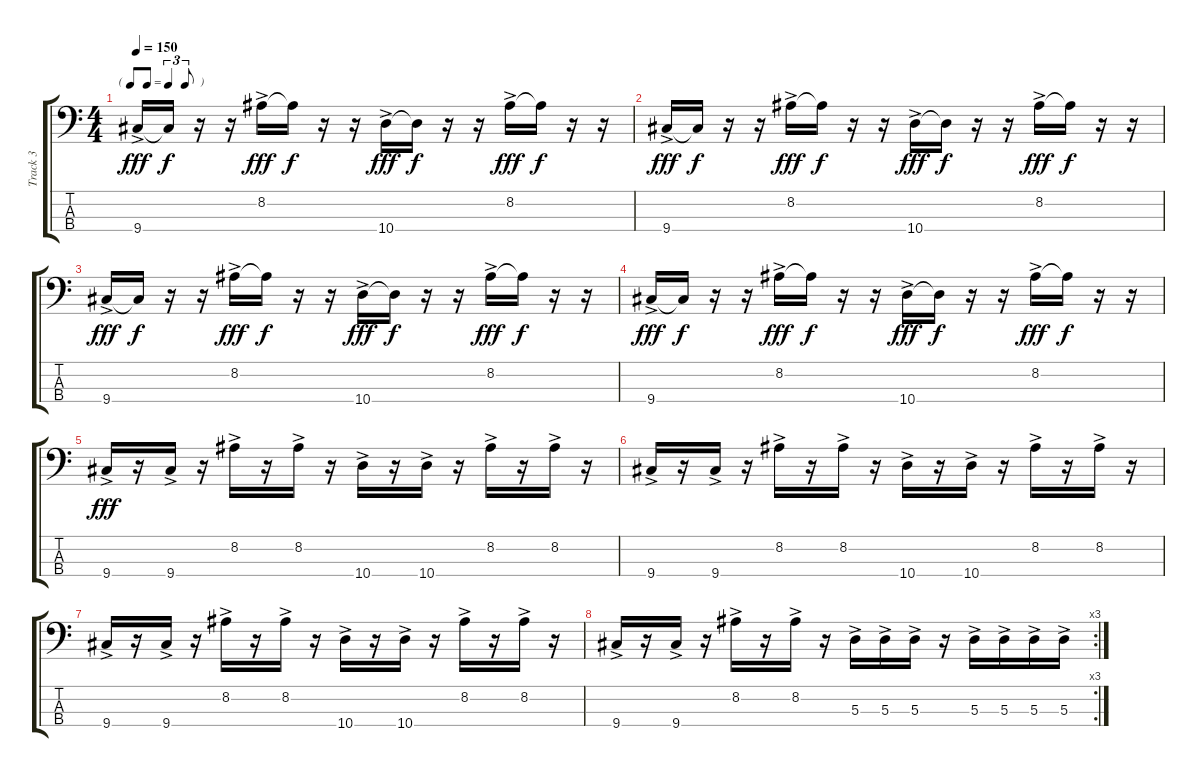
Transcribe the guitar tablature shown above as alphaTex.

\track ("Track 3" "Track 3") {instrument electricbasspick}
\staff {score tabs}
\tuning (G2 D2 A1 E1) {hide}
\ts (4 4)
\tf triplet8th
\tempo 150
\clef f4
\ks c
9.4{ac}.16{dy fff} 9.4{t}.16{dy f} r.16 r.16 8.2{ac}.16{dy fff} 8.2{t}.16{dy f} r.16 r.16 10.4{ac}.16{dy fff} 10.4{t}.16{dy f} r.16 r.16 8.2{ac}.16{dy fff} 8.2{t}.16{dy f} r.16 r.16 |
9.4{ac}.16{dy fff} 9.4{t}.16{dy f} r.16 r.16 8.2{ac}.16{dy fff} 8.2{t}.16{dy f} r.16 r.16 10.4{ac}.16{dy fff} 10.4{t}.16{dy f} r.16 r.16 8.2{ac}.16{dy fff} 8.2{t}.16{dy f} r.16 r.16 |
9.4{ac}.16{dy fff} 9.4{t}.16{dy f} r.16 r.16 8.2{ac}.16{dy fff} 8.2{t}.16{dy f} r.16 r.16 10.4{ac}.16{dy fff} 10.4{t}.16{dy f} r.16 r.16 8.2{ac}.16{dy fff} 8.2{t}.16{dy f} r.16 r.16 |
9.4{ac}.16{dy fff} 9.4{t}.16{dy f} r.16 r.16 8.2{ac}.16{dy fff} 8.2{t}.16{dy f} r.16 r.16 10.4{ac}.16{dy fff} 10.4{t}.16{dy f} r.16 r.16 8.2{ac}.16{dy fff} 8.2{t}.16{dy f} r.16 r.16 |
9.4{ac}.16{dy fff} r.16 9.4{ac}.16 r.16 8.2{ac}.16 r.16 8.2{ac}.16 r.16 10.4{ac}.16 r.16 10.4{ac}.16 r.16 8.2{ac}.16 r.16 8.2{ac}.16 r.16 |
9.4{ac}.16 r.16 9.4{ac}.16 r.16 8.2{ac}.16 r.16 8.2{ac}.16 r.16 10.4{ac}.16 r.16 10.4{ac}.16 r.16 8.2{ac}.16 r.16 8.2{ac}.16 r.16 |
9.4{ac}.16 r.16 9.4{ac}.16 r.16 8.2{ac}.16 r.16 8.2{ac}.16 r.16 10.4{ac}.16 r.16 10.4{ac}.16 r.16 8.2{ac}.16 r.16 8.2{ac}.16 r.16 |
\rc 3
9.4{ac}.16 r.16 9.4{ac}.16 r.16 8.2{ac}.16 r.16 8.2{ac}.16 r.16 5.3{ac}.16 5.3{ac}.16 5.3{ac}.16 r.16 5.3{ac}.16 5.3{ac}.16 5.3{ac}.16 5.3{ac}.16
